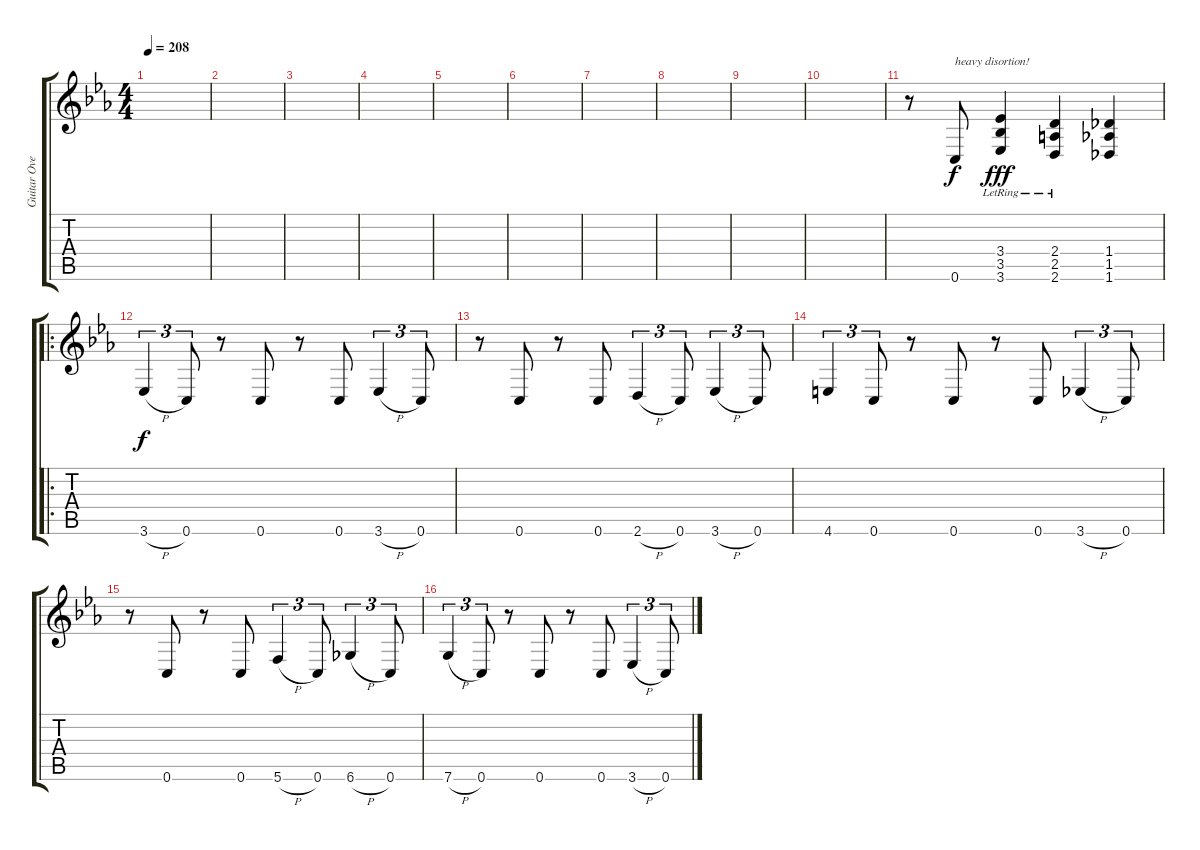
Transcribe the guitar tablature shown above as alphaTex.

\track ("Guitar Overdubs" "Guitar Ove") {instrument overdrivenguitar}
\staff {score tabs}
\tuning (D4 A3 F3 C3 G2 C2) {hide}
\ts (4 4)
\tempo 208
\clef g2
\ks cminor
|
|
|
|
|
|
|
|
|
|
r.8 0.6.8{txt "heavy disortion!"} (3.4{lr} 3.5{lr} 3.6{lr}).4{dy fff} (2.4{lr} 2.5{lr} 2.6{lr}).4 (1.4 1.5 1.6).4 |
\ro
3.6{h}.4{tu (3 2) dy f} 0.6.8{tu (3 2)} r.8 0.6.8 r.8 0.6.8 3.6{h}.4{tu (3 2)} 0.6.8{tu (3 2)} |
r.8 0.6.8 r.8 0.6.8 2.6{h}.4{tu (3 2)} 0.6.8{tu (3 2)} 3.6{h}.4{tu (3 2)} 0.6.8{tu (3 2)} |
4.6.4{tu (3 2)} 0.6.8{tu (3 2)} r.8 0.6.8 r.8 0.6.8 3.6{h}.4{tu (3 2)} 0.6.8{tu (3 2)} |
r.8 0.6.8 r.8 0.6.8 5.6{h}.4{tu (3 2)} 0.6.8{tu (3 2)} 6.6{h}.4{tu (3 2)} 0.6.8{tu (3 2)} |
7.6{h}.4{tu (3 2)} 0.6.8{tu (3 2)} r.8 0.6.8 r.8 0.6.8 3.6{h}.4{tu (3 2)} 0.6.8{tu (3 2)}
